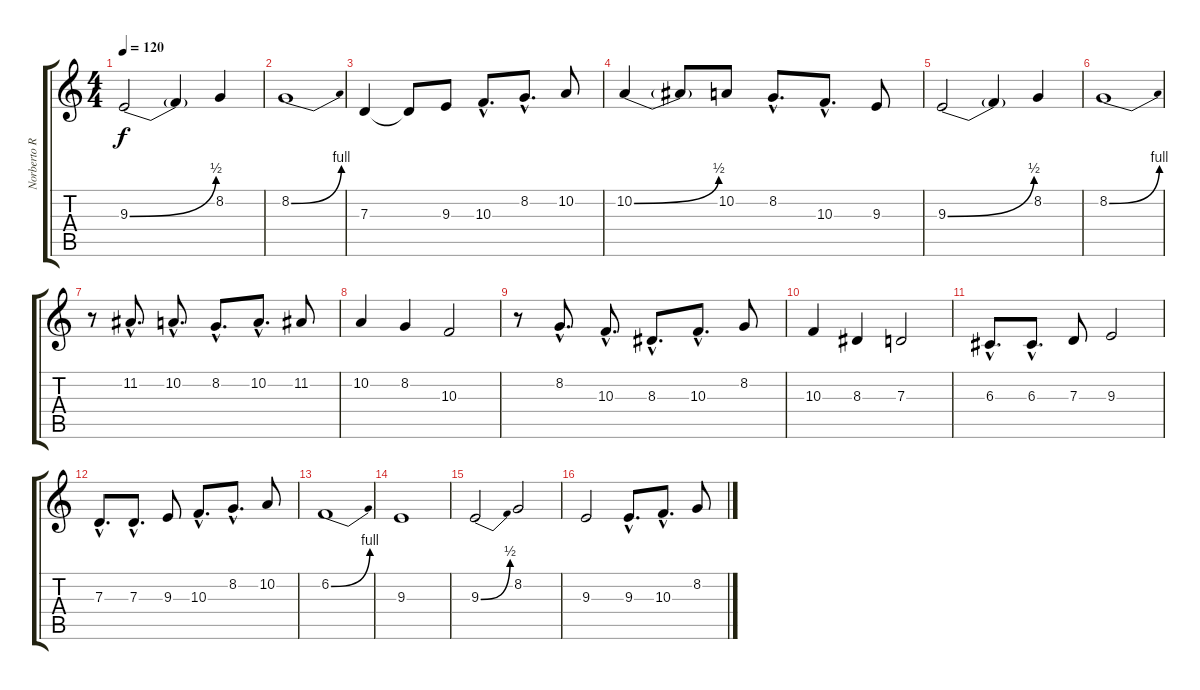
\track ("Norberto Rodriguez" "Norberto R") {instrument lead8bassandlead}
\staff {score tabs}
\tuning (E4 B3 G3 D3 A2 E2) {hide}
\ts (4 4)
\tempo 120
\clef g2
\ks c
9.3{be (bend 0 0 60 2)}.2{dy f} 9.3{t}.4 8.2.4 |
8.2{be (bend 0 0 60 4)}.1 |
7.3.4 7.3{t}.8 9.3.8 10.3{hac}.8{d} 8.2{hac}.8{d} 10.2.8 |
10.2{be (bend 0 0 60 2)}.4 10.2{t}.8 10.2.8 8.2{hac}.8{d} 10.3{hac}.8{d} 9.3.8 |
9.3{be (bend 0 0 60 2)}.2 9.3{t}.4 8.2.4 |
8.2{be (bend 0 0 60 4)}.1 |
r.8 11.2{hac}.8{d} 10.2{hac}.8{d} 8.2{hac}.8{d} 10.2{hac}.8{d} 11.2.8 |
10.2.4 8.2.4 10.3.2 |
r.8 8.2{hac}.8{d} 10.3{hac}.8{d} 8.3{hac}.8{d} 10.3{hac}.8{d} 8.2.8 |
10.3.4 8.3.4 7.3.2 |
6.3{hac}.8{d} 6.3{hac}.8{d} 7.3.8 9.3.2 |
7.3{hac}.8{d} 7.3{hac}.8{d} 9.3.8 10.3{hac}.8{d} 8.2{hac}.8{d} 10.2.8 |
6.2{be (bend 0 0 60 4)}.1 |
9.3.1 |
9.3{be (bend 0 0 60 2)}.2 8.2.2 |
9.3.2 9.3{hac}.8{d} 10.3{hac}.8{d} 8.2.8
